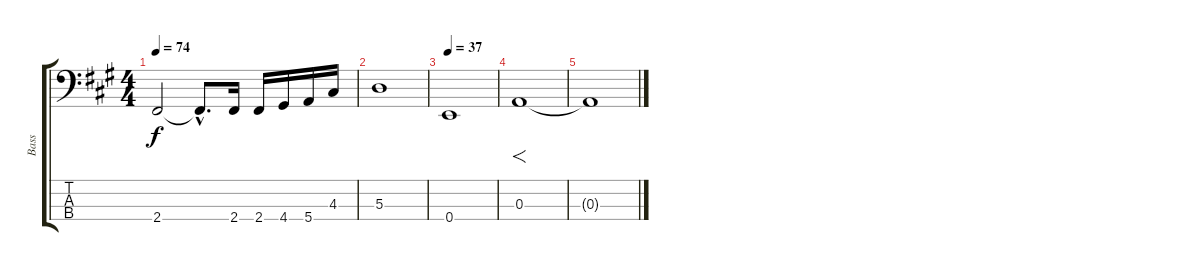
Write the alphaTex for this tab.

\track ("Bass" "Bass") {instrument electricbassfinger}
\staff {score tabs}
\tuning (G2 D2 A1 E1) {hide}
\ts (4 4)
\tempo 74
\clef f4
\ks f#minor
2.4{t}.2{dy f} 2.4{hac t}.8{d} 2.4.16 2.4.16 4.4.16 5.4.16 4.3.16 |
5.3.1 |
\tempo 37
\ks a
0.4.1 |
0.3.1{f} |
0.3{t}.1
